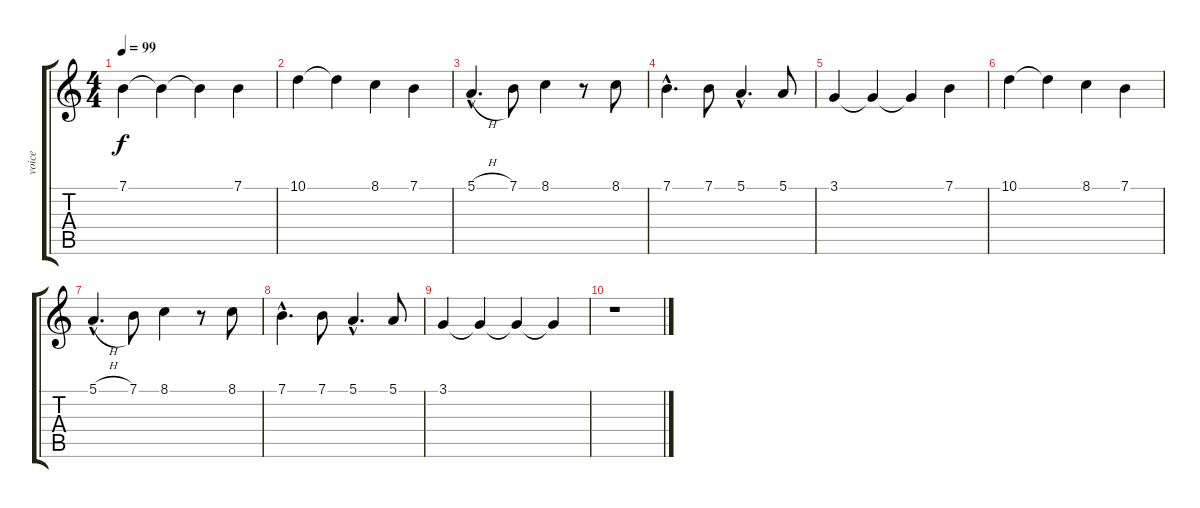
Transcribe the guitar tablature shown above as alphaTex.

\track ("voice" "voice") {instrument synthstrings2}
\staff {score tabs}
\tuning (E4 B3 G3 D3 A2 E2) {hide}
\ts (4 4)
\tempo 99
\clef g2
\ks c
7.1.4{dy f} 7.1{t}.4 7.1{t}.4 7.1.4 |
10.1.4 10.1{t}.4 8.1.4 7.1.4 |
5.1{h hac}.4{d} 7.1.8 8.1.4 r.8 8.1.8 |
7.1{hac}.4{d} 7.1.8 5.1{hac}.4{d} 5.1.8 |
3.1.4 3.1{t}.4 3.1{t}.4 7.1.4 |
10.1.4 10.1{t}.4 8.1.4 7.1.4 |
5.1{h hac}.4{d} 7.1.8 8.1.4 r.8 8.1.8 |
7.1{hac}.4{d} 7.1.8 5.1{hac}.4{d} 5.1.8 |
3.1.4 3.1{t}.4 3.1{t}.4 3.1{t}.4 |
r.1
